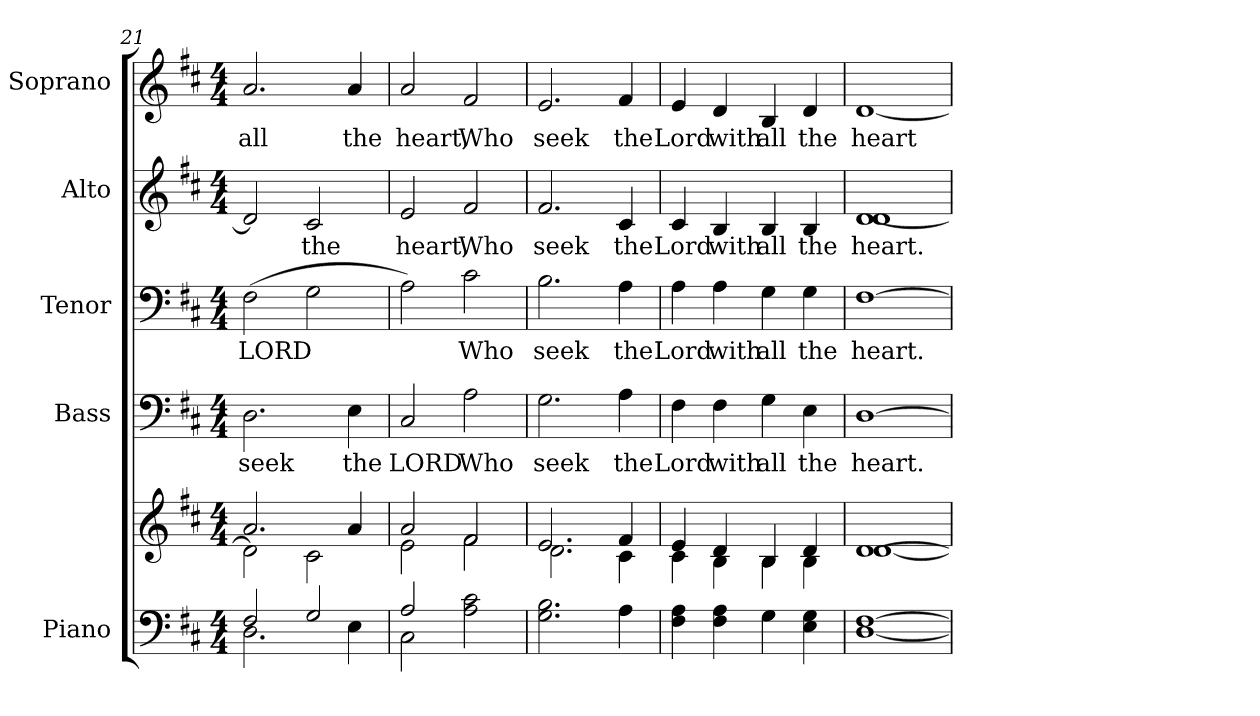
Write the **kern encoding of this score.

**kern	**kern	**kern	**text	**kern	**text	**kern	**text	**kern	**text
*part5	*part5	*part4	*part4	*part3	*part3	*part2	*part2	*part1	*part1
*staff6	*staff5	*staff4	*staff4	*staff3	*staff3	*staff2	*staff2	*staff1	*staff1
*I"Piano	*	*I"Bass	*	*I"Tenor	*	*I"Alto	*	*I"Soprano	*
*I'Pno.	*	*I'B.	*	*I'T.	*	*I'A.	*	*I'S.	*
!!LO:PB:g=z
*clefF4	*clefG2	*clefF4	*	*clefF4	*	*clefG2	*	*clefG2	*
*k[f#c#]	*k[f#c#]	*k[f#c#]	*	*k[f#c#]	*	*k[f#c#]	*	*k[f#c#]	*
*D:	*D:	*D:	*	*D:	*	*D:	*	*D:	*
*M4/4	*M4/4	*M4/4	*	*M4/4	*	*M4/4	*	*M4/4	*
=21	=21	=21	=21	=21	=21	=21	=21	=21	=21
*^	*^	*	*	*	*	*	*	*	*
!	!	!	!	!	!LO:LY:b:color=#000000	!	!	!	!	!	!
!	!	!	!	!	!	!	!LO:LY:b:color=#000000	!	!	!	!
!	!	!	!	!	!	!	!	!	!	!	!LO:LY:b:color=#000000
2F#i/	2.Di\	2.ai/	2di\]	2.Di\	seek	(2F#i\	LORD	2di/]	.	2.ai/	all
!	!	!	!	!	!	!	!	!	!LO:LY:b:color=#000000	!	!
2Gi/	.	.	2c#i\	.	.	2Gi\	.	2c#i/	the	.	.
!	!	!	!	!	!LO:LY:b:color=#000000	!	!	!	!	!	!
!	!	!	!	!	!	!	!	!	!	!	!LO:LY:b:color=#000000
.	4Ei\	4ai/	.	4Ei\	the	.	.	.	.	4ai/	the
=22	=22	=22	=22	=22	=22	=22	=22	=22	=22	=22	=22
!	!	!	!	!	!LO:LY:b:color=#000000	!	!	!	!	!	!
!	!	!	!	!	!	!	!	!	!LO:LY:b:color=#000000	!	!
!	!	!	!	!	!	!	!	!	!	!	!LO:LY:b:color=#000000
2Ai/	2C#i\	2ai/	2ei\	2C#i/	LORD	2Ai\)	.	2ei/	heart,	2ai/	heart,
!	!	!	!	!	!LO:LY:b:color=#000000	!	!	!	!	!	!
!	!	!	!	!	!	!	!LO:LY:b:color=#000000	!	!	!	!
!	!	!	!	!	!	!	!	!	!LO:LY:b:color=#000000	!	!
!	!	!	!	!	!	!	!	!	!	!	!LO:LY:b:color=#000000
2Ai\ 2c#i	2ryy	2f#i/	2f#i\	2Ai\	Who	2c#i\	Who	2f#i/	Who	2f#i/	Who
*v	*v	*	*	*	*	*	*	*	*	*	*
=23	=23	=23	=23	=23	=23	=23	=23	=23	=23	=23
*^	*	*	*	*	*	*	*	*	*	*
!	!	!	!	!	!LO:LY:b:color=#000000	!	!	!	!	!	!
*v	*v	*	*	*	*	*	*	*	*	*	*
*^	*	*	*	*	*	*	*	*	*	*
!	!	!	!	!	!	!	!LO:LY:b:color=#000000	!	!	!	!
*v	*v	*	*	*	*	*	*	*	*	*	*
*^	*	*	*	*	*	*	*	*	*	*
!	!	!	!	!	!	!	!	!	!LO:LY:b:color=#000000	!	!
*v	*v	*	*	*	*	*	*	*	*	*	*
*^	*	*	*	*	*	*	*	*	*	*
!	!	!	!	!	!	!	!	!	!	!	!LO:LY:b:color=#000000
*v	*v	*	*	*	*	*	*	*	*	*	*
2.Gi\ 2.Bi	2.ei/	2.di\	2.Gi\	seek	2.Bi\	seek	2.f#i/	seek	2.ei/	seek
!	!	!	!	!LO:LY:b:color=#000000	!	!	!	!	!	!
!	!	!	!	!	!	!LO:LY:b:color=#000000	!	!	!	!
!	!	!	!	!	!	!	!	!LO:LY:b:color=#000000	!	!
!	!	!	!	!	!	!	!	!	!	!LO:LY:b:color=#000000
4Ai\	4f#i/	4c#i\	4Ai\	the	4Ai\	the	4c#i/	the	4f#i/	the
=24	=24	=24	=24	=24	=24	=24	=24	=24	=24	=24
!	!	!	!	!LO:LY:b:color=#000000	!	!	!	!	!	!
!	!	!	!	!	!	!LO:LY:b:color=#000000	!	!	!	!
!	!	!	!	!	!	!	!	!LO:LY:b:color=#000000	!	!
!	!	!	!	!	!	!	!	!	!	!LO:LY:b:color=#000000
4F#i\ 4Ai	4ei/	4c#i\	4F#i\	Lord	4Ai\	Lord	4c#i/	Lord	4ei/	Lord
!	!	!	!	!LO:LY:b:color=#000000	!	!	!	!	!	!
!	!	!	!	!	!	!LO:LY:b:color=#000000	!	!	!	!
!	!	!	!	!	!	!	!	!LO:LY:b:color=#000000	!	!
!	!	!	!	!	!	!	!	!	!	!LO:LY:b:color=#000000
4F#i\ 4Ai	4di/	4Bi\	4F#i\	with	4Ai\	with	4Bi/	with	4di/	with
!	!	!	!	!LO:LY:b:color=#000000	!	!	!	!	!	!
!	!	!	!	!	!	!LO:LY:b:color=#000000	!	!	!	!
!	!	!	!	!	!	!	!	!LO:LY:b:color=#000000	!	!
!	!	!	!	!	!	!	!	!	!	!LO:LY:b:color=#000000
4Gi\	4Bi/	4Bi\	4Gi\	all	4Gi\	all	4Bi/	all	4Bi/	all
!	!	!	!	!LO:LY:b:color=#000000	!	!	!	!	!	!
!	!	!	!	!	!	!LO:LY:b:color=#000000	!	!	!	!
!	!	!	!	!	!	!	!	!LO:LY:b:color=#000000	!	!
!	!	!	!	!	!	!	!	!	!	!LO:LY:b:color=#000000
4Ei\ 4Gi	4di/	4Bi\	4Ei\	the	4Gi\	the	4Bi/	the	4di/	the
=25	=25	=25	=25	=25	=25	=25	=25	=25	=25	=25
!	!	!	!	!LO:LY:b:color=#000000	!	!	!	!	!	!
!	!	!	!	!	!	!LO:LY:b:color=#000000	!	!	!	!
!	!	!	!	!	!	!	!	!LO:LY:b:color=#000000	!	!
!	!	!	!	!	!	!	!	!	!	!LO:LY:b:color=#000000
[<1Di [>1F#i	[>1di	[<1di	[>1Di	heart.	[>1F#i	heart.	[<1di 1di	heart.	[>1di	heart
*	*v	*v	*	*	*	*	*	*	*	*
=	=	=	=	=	=	=	=	=	=
*-	*-	*-	*-	*-	*-	*-	*-	*-	*-
